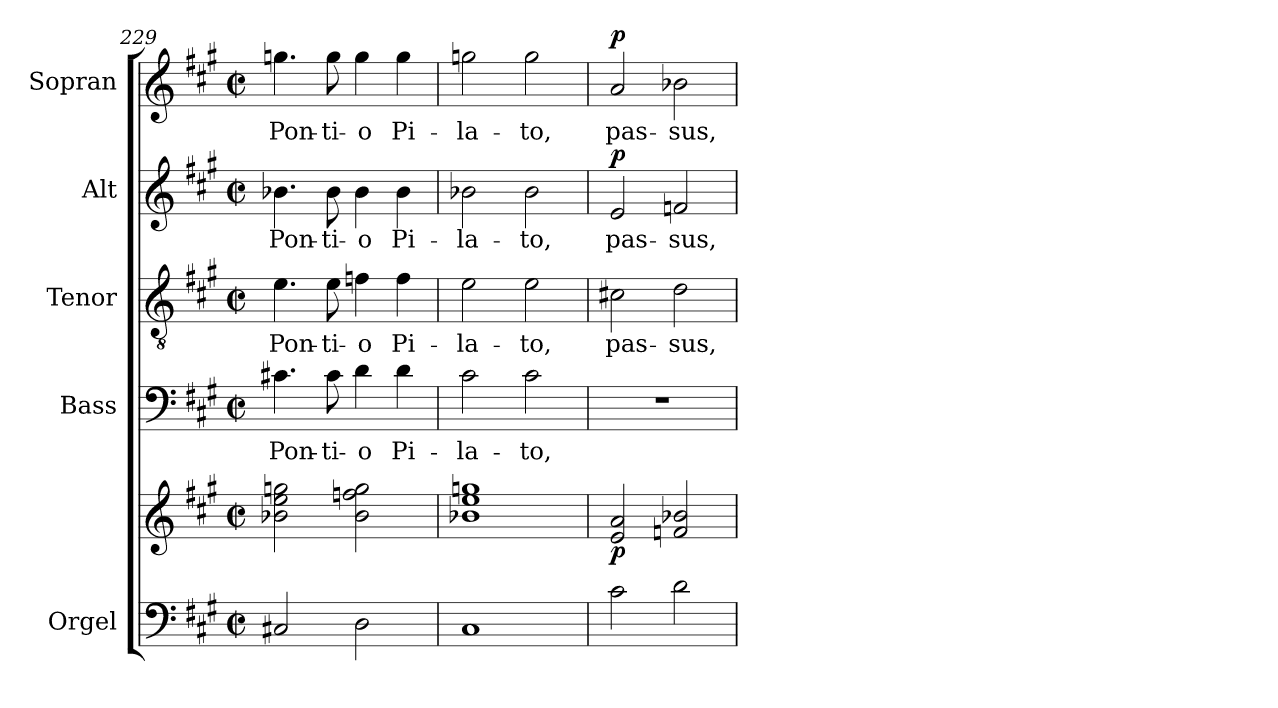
**kern	**kern	**dynam	**kern	**text	**kern	**text	**kern	**text	**dynam	**kern	**text	**dynam
*part5	*part5	*part5	*part4	*part4	*part3	*part3	*part2	*part2	*part2	*part1	*part1	*part1
*staff6	*staff5	*staff5/6	*staff4	*staff4	*staff3	*staff3	*staff2	*staff2	*staff2	*staff1	*staff1	*staff1
*I"Orgel	*	*	*I"Bass	*	*I"Tenor	*	*I"Alt	*	*	*I"Sopran	*	*
*I'Org.	*	*	*I'B.	*	*I'T.	*	*I'A.	*	*	*I'S.	*	*
*clefF4	*clefG2	*	*clefF4	*	*clefGv2	*	*clefG2	*	*	*clefG2	*	*
*k[f#c#g#]	*k[f#c#g#]	*	*k[f#c#g#]	*	*k[f#c#g#]	*	*k[f#c#g#]	*	*	*k[f#c#g#]	*	*
*A:	*A:	*	*A:	*	*A:	*	*A:	*	*	*A:	*	*
*M2/2	*M2/2	*	*M2/2	*	*M2/2	*	*M2/2	*	*	*M2/2	*	*
*met(c|)	*met(c|)	*	*met(c|)	*	*met(c|)	*	*met(c|)	*	*	*met(c|)	*	*
=229	=229	=229	=229	=229	=229	=229	=229	=229	=229	=229	=229	=229
!	!	!	!	!LO:LY:b	!	!LO:LY:b	!	!LO:LY:b	!	!	!LO:LY:b	!
2C#X/	2b-X\ 2ee\ 2ggn\	.	4.c#X\	Pon-	4.e\	Pon-	4.b-X\	Pon-	.	4.ggn\	Pon-	.
!	!	!	!	!LO:LY:b	!	!LO:LY:b	!	!LO:LY:b	!	!	!LO:LY:b	!
.	.	.	8c#\	-ti-	8e\	-ti-	8b-\	-ti-	.	8gg\	-ti-	.
!	!	!	!	!LO:LY:b	!	!LO:LY:b	!	!LO:LY:b	!	!	!LO:LY:b	!
2D\	2b-\ 2ffn\ 2gg\	.	4d\	-o	4fn\	-o	4b-\	-o	.	4gg\	-o	.
!	!	!	!	!LO:LY:b	!	!LO:LY:b	!	!LO:LY:b	!	!	!LO:LY:b	!
.	.	.	4d\	Pi-	4f\	Pi-	4b-\	Pi-	.	4gg\	Pi-	.
!!LO:PB:g=z
=230	=230	=230	=230	=230	=230	=230	=230	=230	=230	=230	=230	=230
!	!	!	!	!LO:LY:b	!	!LO:LY:b	!	!LO:LY:b	!	!	!LO:LY:b	!
1C#	1b-X 1ee 1ggn	.	2c#\	-la-	2e\	-la-	2b-X\	-la-	.	2ggn\	-la-	.
!	!	!	!	!LO:LY:b	!	!LO:LY:b	!	!LO:LY:b	!	!	!LO:LY:b	!
.	.	.	2c#\	-to,	2e\	-to,	2b-\	-to,	.	2gg\	-to,	.
=231	=231	=231	=231	=231	=231	=231	=231	=231	=231	=231	=231	=231
!	!	!LO:DY:b	!	!	!	!LO:LY:b	!	!LO:LY:b	!LO:DY:a	!	!LO:LY:b	!LO:DY:a
2c#\	2e/ 2a/	p	1r	.	2c#X\	pas-	2e/	pas-	p	2a/	pas-	p
!	!	!	!	!	!	!LO:LY:b	!	!LO:LY:b	!	!	!LO:LY:b	!
2d\	2fn/ 2b-X/	.	.	.	2d\	-sus,	2fn/	-sus,	.	2b-X\	-sus,	.
=	=	=	=	=	=	=	=	=	=	=	=	=
*-	*-	*-	*-	*-	*-	*-	*-	*-	*-	*-	*-	*-
